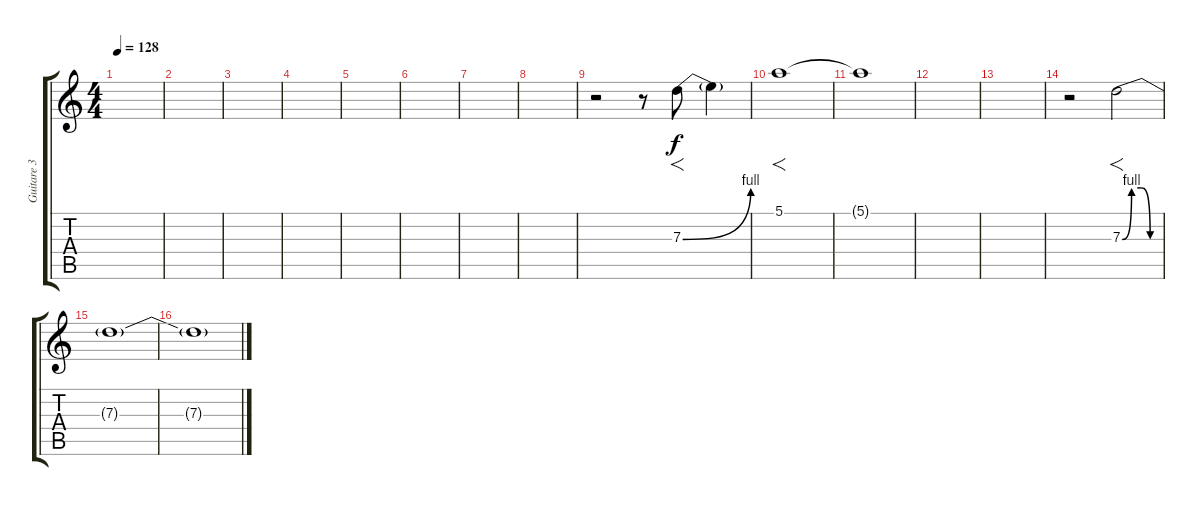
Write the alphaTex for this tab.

\track ("Guitare 3 / Saxophone" "Guitare 3 ") {instrument electricguitarjazz}
\staff {score tabs}
\tuning (E4 B3 G3 D3 A2 E2) {hide}
\ts (4 4)
\tempo 128
\clef g2
\ks c
|
|
|
|
|
|
|
|
r.2 r.8 7.3{be (bend 0 0 60 4)}.8{f dy f instrument electricguitarjazz} 7.3{t}.4 |
5.1.1{f} |
5.1{t}.1 |
|
|
r.2 7.3{be (custom 0 0 15 4 30 4 45 0 60 0)}.2{f} |
7.3{t}.1 |
7.3{t}.1
